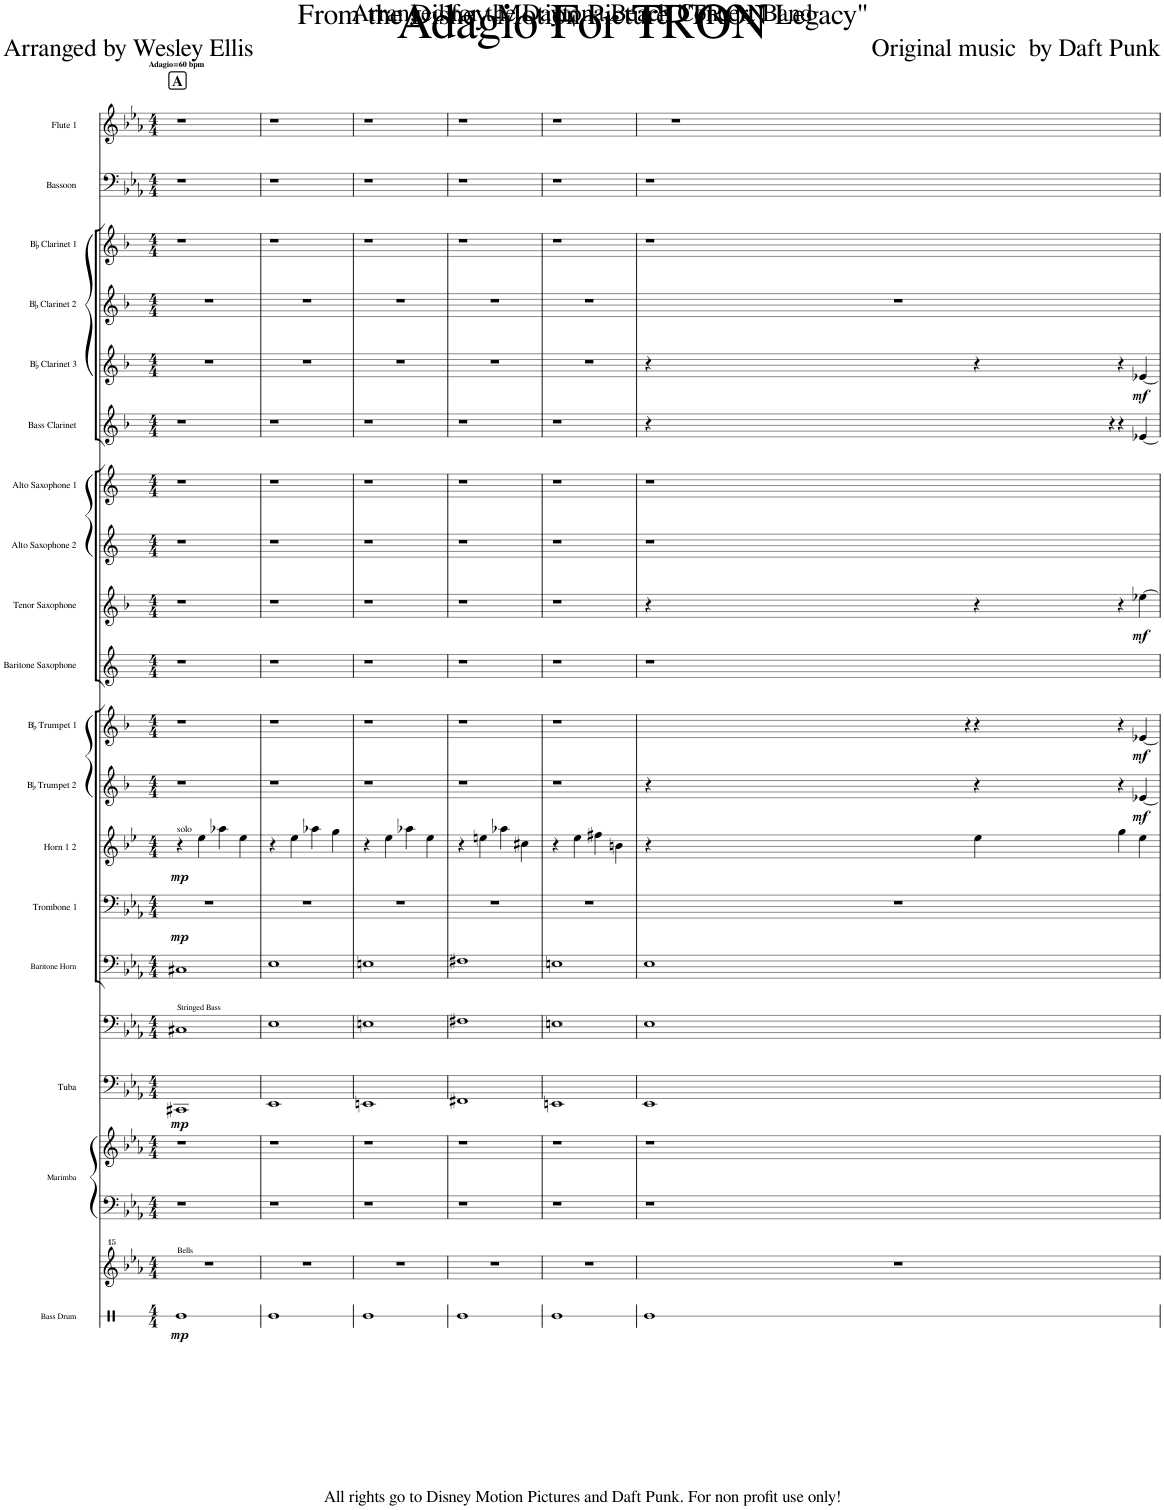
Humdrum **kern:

**kern	**dynam	**kern	**kern	**kern	**kern	**dynam	**kern	**kern	**kern	**dynam	**kern	**dynam	**kern	**dynam	**kern	**dynam	**kern	**kern	**dynam	**kern	**kern	**kern	**kern	**dynam	**kern	**kern	**kern	**kern
*part20	*part20	*part19	*part18	*part18	*part17	*part17	*part16	*part15	*part14	*part14	*part13	*part13	*part12	*part12	*part11	*part11	*part10	*part9	*part9	*part8	*part7	*part6	*part5	*part5	*part4	*part3	*part2	*part1
*staff21	*staff21	*staff20	*staff19	*staff18	*staff17	*staff17	*staff16	*staff15	*staff14	*staff14	*staff13	*staff13	*staff12	*staff12	*staff11	*staff11	*staff10	*staff9	*staff9	*staff8	*staff7	*staff6	*staff5	*staff5	*staff4	*staff3	*staff2	*staff1
*I"Bass Drum	*	*I"Glockenspiel	*I"Marimba	*	*I"Tuba	*	*I"Bb Tuba	*I"Baritone Horn	*I"Trombone 1	*	*I"Horn 1 2	*	*I"BaccidentalFlat Trumpet 2	*	*I"BaccidentalFlat Trumpet 1	*	*I"Baritone Saxophone	*I"Tenor Saxophone	*	*I"Alto Saxophone 2	*I"Alto Saxophone 1	*I"Bass Clarinet	*I"BaccidentalFlat Clarinet 3	*	*I"BaccidentalFlat Clarinet 2	*I"BaccidentalFlat Clarinet 1	*I"Bassoon	*I"Flute 1
*I'B. Dr.	*	*I'Gsp	*I'Mrm.	*	*I'Tu.	*	*I'Tba	*I'Bar. Hn.	*I'Trb. 1	*	*I'Hn. 1 2	*	*I'Tpt. 2	*	*I'Tpt. 1	*	*I'Bar. Sax.	*I'T. Sax.	*	*I'A. Sax. 2	*I'A. Sax. 1	*I'B. Cl.	*I'BaccidentalFlat Cl. 3	*	*I'BaccidentalFlat Cl. 2	*I'BaccidentalFlat Cl. 1	*I'Bsn.	*I'Fl. 1
*stria1	*	*	*	*	*	*	*	*	*	*	*	*	*	*	*	*	*	*	*	*	*	*	*	*	*	*	*	*
*clefX	*	*clefG^^2	*clefF4	*clefG2	*clefF4	*	*clefF4	*clefF4	*clefF4	*	*clefG2	*	*clefG2	*	*clefG2	*	*clefG2	*clefG2	*	*clefG2	*clefG2	*clefG2	*clefG2	*	*clefG2	*clefG2	*clefF4	*clefG2
*	*	*	*	*	*	*	*	*Trd4c7	*	*	*Trd4c7	*	*Trd1c2	*	*Trd1c2	*	*Trd12c21	*Trd8c14	*	*Trd5c9	*Trd5c9	*Trd8c14	*Trd1c2	*	*Trd1c2	*Trd1c2	*	*
*k[]	*	*k[b-e-a-]	*k[b-e-a-]	*k[b-e-a-]	*k[b-e-a-]	*	*k[b-e-a-]	*k[b-e-a-]	*k[b-e-a-]	*	*k[b-e-]	*	*k[b-]	*	*k[b-]	*	*k[]	*k[b-]	*	*k[]	*k[]	*k[b-]	*k[b-]	*	*k[b-]	*k[b-]	*k[b-e-a-]	*k[b-e-a-]
*M4/4	*	*M4/4	*M4/4	*M4/4	*M4/4	*	*M4/4	*M4/4	*M4/4	*	*M4/4	*	*M4/4	*	*M4/4	*	*M4/4	*M4/4	*	*M4/4	*M4/4	*M4/4	*M4/4	*	*M4/4	*M4/4	*M4/4	*M4/4
=1	=1	=1	=1	=1	=1	=1	=1	=1	=1	=1	=1	=1	=1	=1	=1	=1	=1	=1	=1	=1	=1	=1	=1	=1	=1	=1	=1	=1
!	!	!	!	!	!	!	!	!	!	!	!	!	!	!	!	!	!	!	!	!	!	!	!	!	!	!	!	!LO:TX:a:B:t=Adagio=60 bpm
!	!	!	!	!	!	!	!	!	!	!	!	!	!	!	!	!	!	!	!	!	!	!	!	!	!	!	!	!LO:TX:a:B:t=A
!	!	!	!	!	!	!	!	!	!	!	!LO:TX:a:t=solo	!	!	!	!	!	!	!	!	!	!	!	!	!	!	!	!	!
!	!	!	!	!	!	!	!LO:TX:a:t=Stringed Bass	!	!	!	!	!	!	!	!	!	!	!	!	!	!	!	!	!	!	!	!	!
!	!	!LO:TX:a:t=Bells	!	!	!	!	!	!	!	!	!	!	!	!	!	!	!	!	!	!	!	!	!	!	!	!	!	!
!	!LO:DY:b	!	!	!	!	!LO:DY:b	!	!	!	!LO:DY:b	!	!LO:DY:b	!	!	!	!	!	!	!	!	!	!	!	!	!	!	!	!
1Re	mp	1r	1r	1r	1CC#X	mp	1C#X	1C#X	1r	mp	4r	mp	1r	.	1r	.	1r	1r	.	1r	1r	1r	1r	.	1r	1r	1r	1r
.	.	.	.	.	.	.	.	.	.	.	4ee-\	.	.	.	.	.	.	.	.	.	.	.	.	.	.	.	.	.
.	.	.	.	.	.	.	.	.	.	.	4aa-X\	.	.	.	.	.	.	.	.	.	.	.	.	.	.	.	.	.
.	.	.	.	.	.	.	.	.	.	.	4ee-\	.	.	.	.	.	.	.	.	.	.	.	.	.	.	.	.	.
=2	=2	=2	=2	=2	=2	=2	=2	=2	=2	=2	=2	=2	=2	=2	=2	=2	=2	=2	=2	=2	=2	=2	=2	=2	=2	=2	=2	=2
1Re	.	1r	1r	1r	1EE-	.	1E-	1E-	1r	.	4r	.	1r	.	1r	.	1r	1r	.	1r	1r	1r	1r	.	1r	1r	1r	1r
.	.	.	.	.	.	.	.	.	.	.	4ee-\	.	.	.	.	.	.	.	.	.	.	.	.	.	.	.	.	.
.	.	.	.	.	.	.	.	.	.	.	4aa-X\	.	.	.	.	.	.	.	.	.	.	.	.	.	.	.	.	.
.	.	.	.	.	.	.	.	.	.	.	4gg\	.	.	.	.	.	.	.	.	.	.	.	.	.	.	.	.	.
=3	=3	=3	=3	=3	=3	=3	=3	=3	=3	=3	=3	=3	=3	=3	=3	=3	=3	=3	=3	=3	=3	=3	=3	=3	=3	=3	=3	=3
1Re	.	1r	1r	1r	1EEn	.	1En	1En	1r	.	4r	.	1r	.	1r	.	1r	1r	.	1r	1r	1r	1r	.	1r	1r	1r	1r
.	.	.	.	.	.	.	.	.	.	.	4ee-\	.	.	.	.	.	.	.	.	.	.	.	.	.	.	.	.	.
.	.	.	.	.	.	.	.	.	.	.	4aa-X\	.	.	.	.	.	.	.	.	.	.	.	.	.	.	.	.	.
.	.	.	.	.	.	.	.	.	.	.	4ee-\	.	.	.	.	.	.	.	.	.	.	.	.	.	.	.	.	.
=4	=4	=4	=4	=4	=4	=4	=4	=4	=4	=4	=4	=4	=4	=4	=4	=4	=4	=4	=4	=4	=4	=4	=4	=4	=4	=4	=4	=4
1Re	.	1r	1r	1r	1FF#X	.	1F#X	1F#X	1r	.	4r	.	1r	.	1r	.	1r	1r	.	1r	1r	1r	1r	.	1r	1r	1r	1r
.	.	.	.	.	.	.	.	.	.	.	4een\	.	.	.	.	.	.	.	.	.	.	.	.	.	.	.	.	.
.	.	.	.	.	.	.	.	.	.	.	4aa-X\	.	.	.	.	.	.	.	.	.	.	.	.	.	.	.	.	.
.	.	.	.	.	.	.	.	.	.	.	4cc#X\	.	.	.	.	.	.	.	.	.	.	.	.	.	.	.	.	.
=5	=5	=5	=5	=5	=5	=5	=5	=5	=5	=5	=5	=5	=5	=5	=5	=5	=5	=5	=5	=5	=5	=5	=5	=5	=5	=5	=5	=5
1Re	.	1r	1r	1r	1EEn	.	1En	1En	1r	.	4r	.	1r	.	1r	.	1r	1r	.	1r	1r	1r	1r	.	1r	1r	1r	1r
.	.	.	.	.	.	.	.	.	.	.	4ee-\	.	.	.	.	.	.	.	.	.	.	.	.	.	.	.	.	.
.	.	.	.	.	.	.	.	.	.	.	4ff#X\	.	.	.	.	.	.	.	.	.	.	.	.	.	.	.	.	.
.	.	.	.	.	.	.	.	.	.	.	4bn\	.	.	.	.	.	.	.	.	.	.	.	.	.	.	.	.	.
=6	=6	=6	=6	=6	=6	=6	=6	=6	=6	=6	=6	=6	=6	=6	=6	=6	=6	=6	=6	=6	=6	=6	=6	=6	=6	=6	=6	=6
1Re	.	1r	1r	1r	1EE-	.	1E-	1E-	1r	.	4r	.	4r	.	4r	.	1r	4r	.	1r	1r	4r	4r	.	1r	1r	1r	1r
.	.	.	.	.	.	.	.	.	.	.	4ee-\	.	4r	.	4r	.	.	4r	.	.	.	4r	4r	.	.	.	.	.
.	.	.	.	.	.	.	.	.	.	.	4gg\	.	4r	.	4r	.	.	4r	.	.	.	4r	4r	.	.	.	.	.
!	!	!	!	!	!	!	!	!	!	!	!	!	!	!LO:DY:b	!	!LO:DY:b	!	!	!LO:DY:b	!	!	!	!	!LO:DY:b	!	!	!	!
.	.	.	.	.	.	.	.	.	.	.	4ee-\	.	[4e-X/	mf	[4e-X/	mf	.	[4ee-X\	mf	.	.	[4e-X/	[4e-X/	mf	.	.	.	.
=	=	=	=	=	=	=	=	=	=	=	=	=	=	=	=	=	=	=	=	=	=	=	=	=	=	=	=	=
*-	*-	*-	*-	*-	*-	*-	*-	*-	*-	*-	*-	*-	*-	*-	*-	*-	*-	*-	*-	*-	*-	*-	*-	*-	*-	*-	*-	*-
